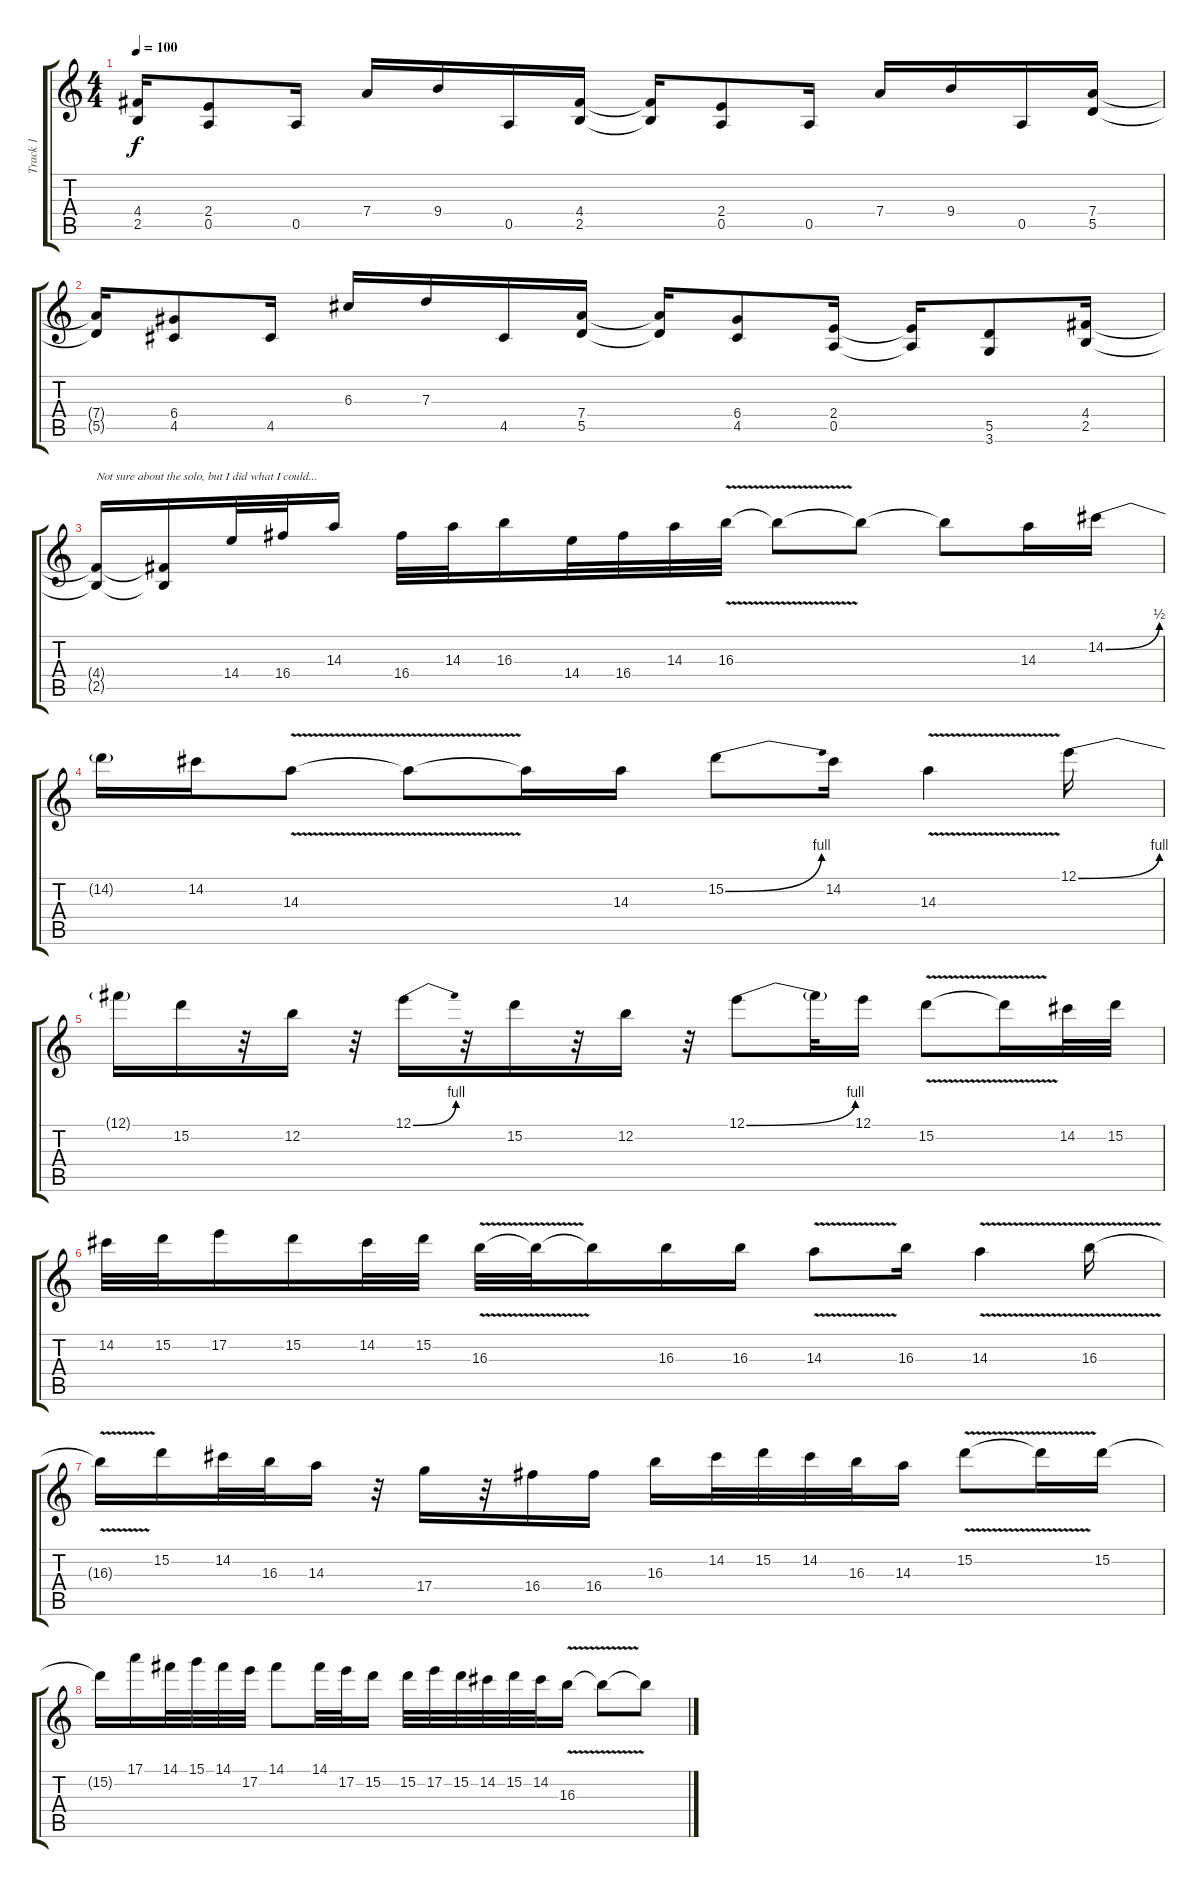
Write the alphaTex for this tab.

\track ("Track 1" "Track 1") {instrument overdrivenguitar}
\staff {score tabs}
\tuning (E4 B3 G3 D3 A2 E2) {hide}
\ts (4 4)
\tempo 100
\clef g2
\ks c
(4.4{t} 2.5{t}).16{dy f} (2.4 0.5).8 0.5.16 7.4.16 9.4.16 0.5.16 (4.4 2.5).16 (4.4{t} 2.5{t}).16 (2.4 0.5).8 0.5.16 7.4.16 9.4.16 0.5.16 (7.4 5.5).16 |
(7.4{t} 5.5{t}).16 (6.4 4.5).8 4.5.16 6.3.16 7.3.16 4.5.16 (7.4 5.5).16 (7.4{t} 5.5{t}).16 (6.4 4.5).8 (2.4 0.5).16 (2.4{t} 0.5{t}).16 (5.5 3.6).8 (4.4 2.5).16 |
(4.4{t} 2.5{t}).16{txt "Not sure about the solo, but I did what I could..."} (4.4{t} 2.5{t}).16 14.4.32 16.4.32 14.3.16 16.4.32 14.3.32 16.3.16 14.4.32 16.4.32 14.3.32 16.3{v}.32 16.3{t}.8 16.3{t}.8 16.3{t}.8 14.3.16 14.2{be (bend 0 0 60 2)}.16 |
14.2{t}.16 14.2.16 14.3{v}.8 14.3{t}.8 14.3{t}.16 14.3.16 15.2{be (bend 0 0 60 4)}.8 14.2.16 14.3{v}.4 12.1{be (bend 0 0 60 4)}.16 |
12.1{t}.16 15.2.16 r.32 12.2.16 r.32 12.1{be (bend 0 0 60 4)}.16 r.32 15.2.16 r.32 12.2.16 r.32 12.1{be (bend 0 0 60 4)}.8 12.1{t}.32 12.1.16 15.2{v}.8 15.2{t}.16 14.2.32 15.2.32 |
14.2.32 15.2.32 17.2.16 15.2.16 14.2.32 15.2.32 16.3{v}.32 16.3{t}.32 16.3{t}.16 16.3.16 16.3.16 14.3{v}.8 16.3.16 14.3{v}.4 16.3{v}.16 |
16.3{t}.16 15.2.16 14.2.32 16.3.32 14.3.16 r.32 17.4.16 r.32 16.4.16 16.4.16 16.3.16 14.2.32 15.2.32 14.2.32 16.3.32 14.3.16 15.2{v}.8 15.2{t}.16 15.2.16 |
15.2{t}.16 17.1.16 14.1.32 15.1.32 14.1.32 17.2.32 14.1.8 14.1.32 17.2.32 15.2.16 15.2.32 17.2.32 15.2.32 14.2.32 15.2.32 14.2.32 16.3{v}.16 16.3{t}.8 16.3{t}.8
